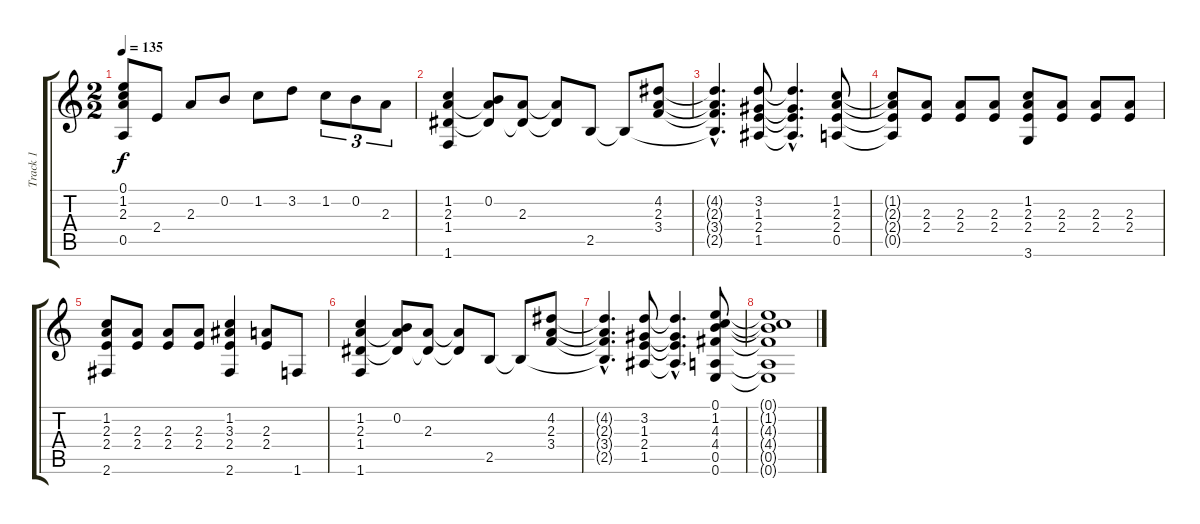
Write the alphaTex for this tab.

\track ("Track 1" "Track 1") {instrument acousticguitarnylon}
\staff {score tabs}
\tuning (E4 B3 G3 D3 A2 E2) {hide}
\ts (2 2)
\tempo 135
\clef g2
\ks c
(0.1{t} 1.2{t} 2.3{t} 0.5).8{dy f} 2.4.8 2.3.8 0.2.8 1.2.8 3.2.8 1.2.8{tu (3 2)} 0.2.8{tu (3 2)} 2.3.8{tu (3 2)} |
(1.2 2.3 1.4 1.6).4 (0.2 2.3{t} 1.4{t}).8 (2.3 1.4{t}).8 (2.3{t} 1.4{t}).8 2.5.8 2.5{t}.8 (4.2 2.3 3.4).8 |
(4.2{hac t} 2.3{hac t} 3.4{hac t} 2.5{hac t}).4{d} (3.2 1.3 2.4 1.5).8 (3.2{hac t} 1.3{hac t} 2.4{hac t} 1.5{hac t}).4{d} (1.2 2.3 2.4 0.5).8 |
(1.2{t} 2.3{t} 2.4{t} 0.5{t}).8 (2.3 2.4).8 (2.3 2.4).8 (2.3 2.4).8 (1.2 2.3 2.4 3.6).8 (2.3 2.4).8 (2.3 2.4).8 (2.3 2.4).8 |
(1.2 2.3 2.4 2.6).8 (2.3 2.4).8 (2.3 2.4).8 (2.3 2.4).8 (1.2 3.3 2.4 2.6).4 (2.3 2.4).8 1.6.8 |
(1.2 2.3 1.4 1.6).4 (0.2 2.3{t} 1.4{t}).8 (2.3 1.4{t}).8 (2.3{t} 1.4{t}).8 2.5.8 2.5{t}.8 (4.2 2.3 3.4).8 |
(4.2{hac t} 2.3{hac t} 3.4{hac t} 2.5{hac t}).4{d} (3.2 1.3 2.4 1.5).8 (3.2{hac t} 1.3{hac t} 2.4{hac t} 1.5{hac t}).4{d} (0.1 1.2 4.3 4.4 0.5 0.6).8 |
(0.1{t} 1.2{t} 4.3{t} 4.4{t} 0.5{t} 0.6{t}).1
